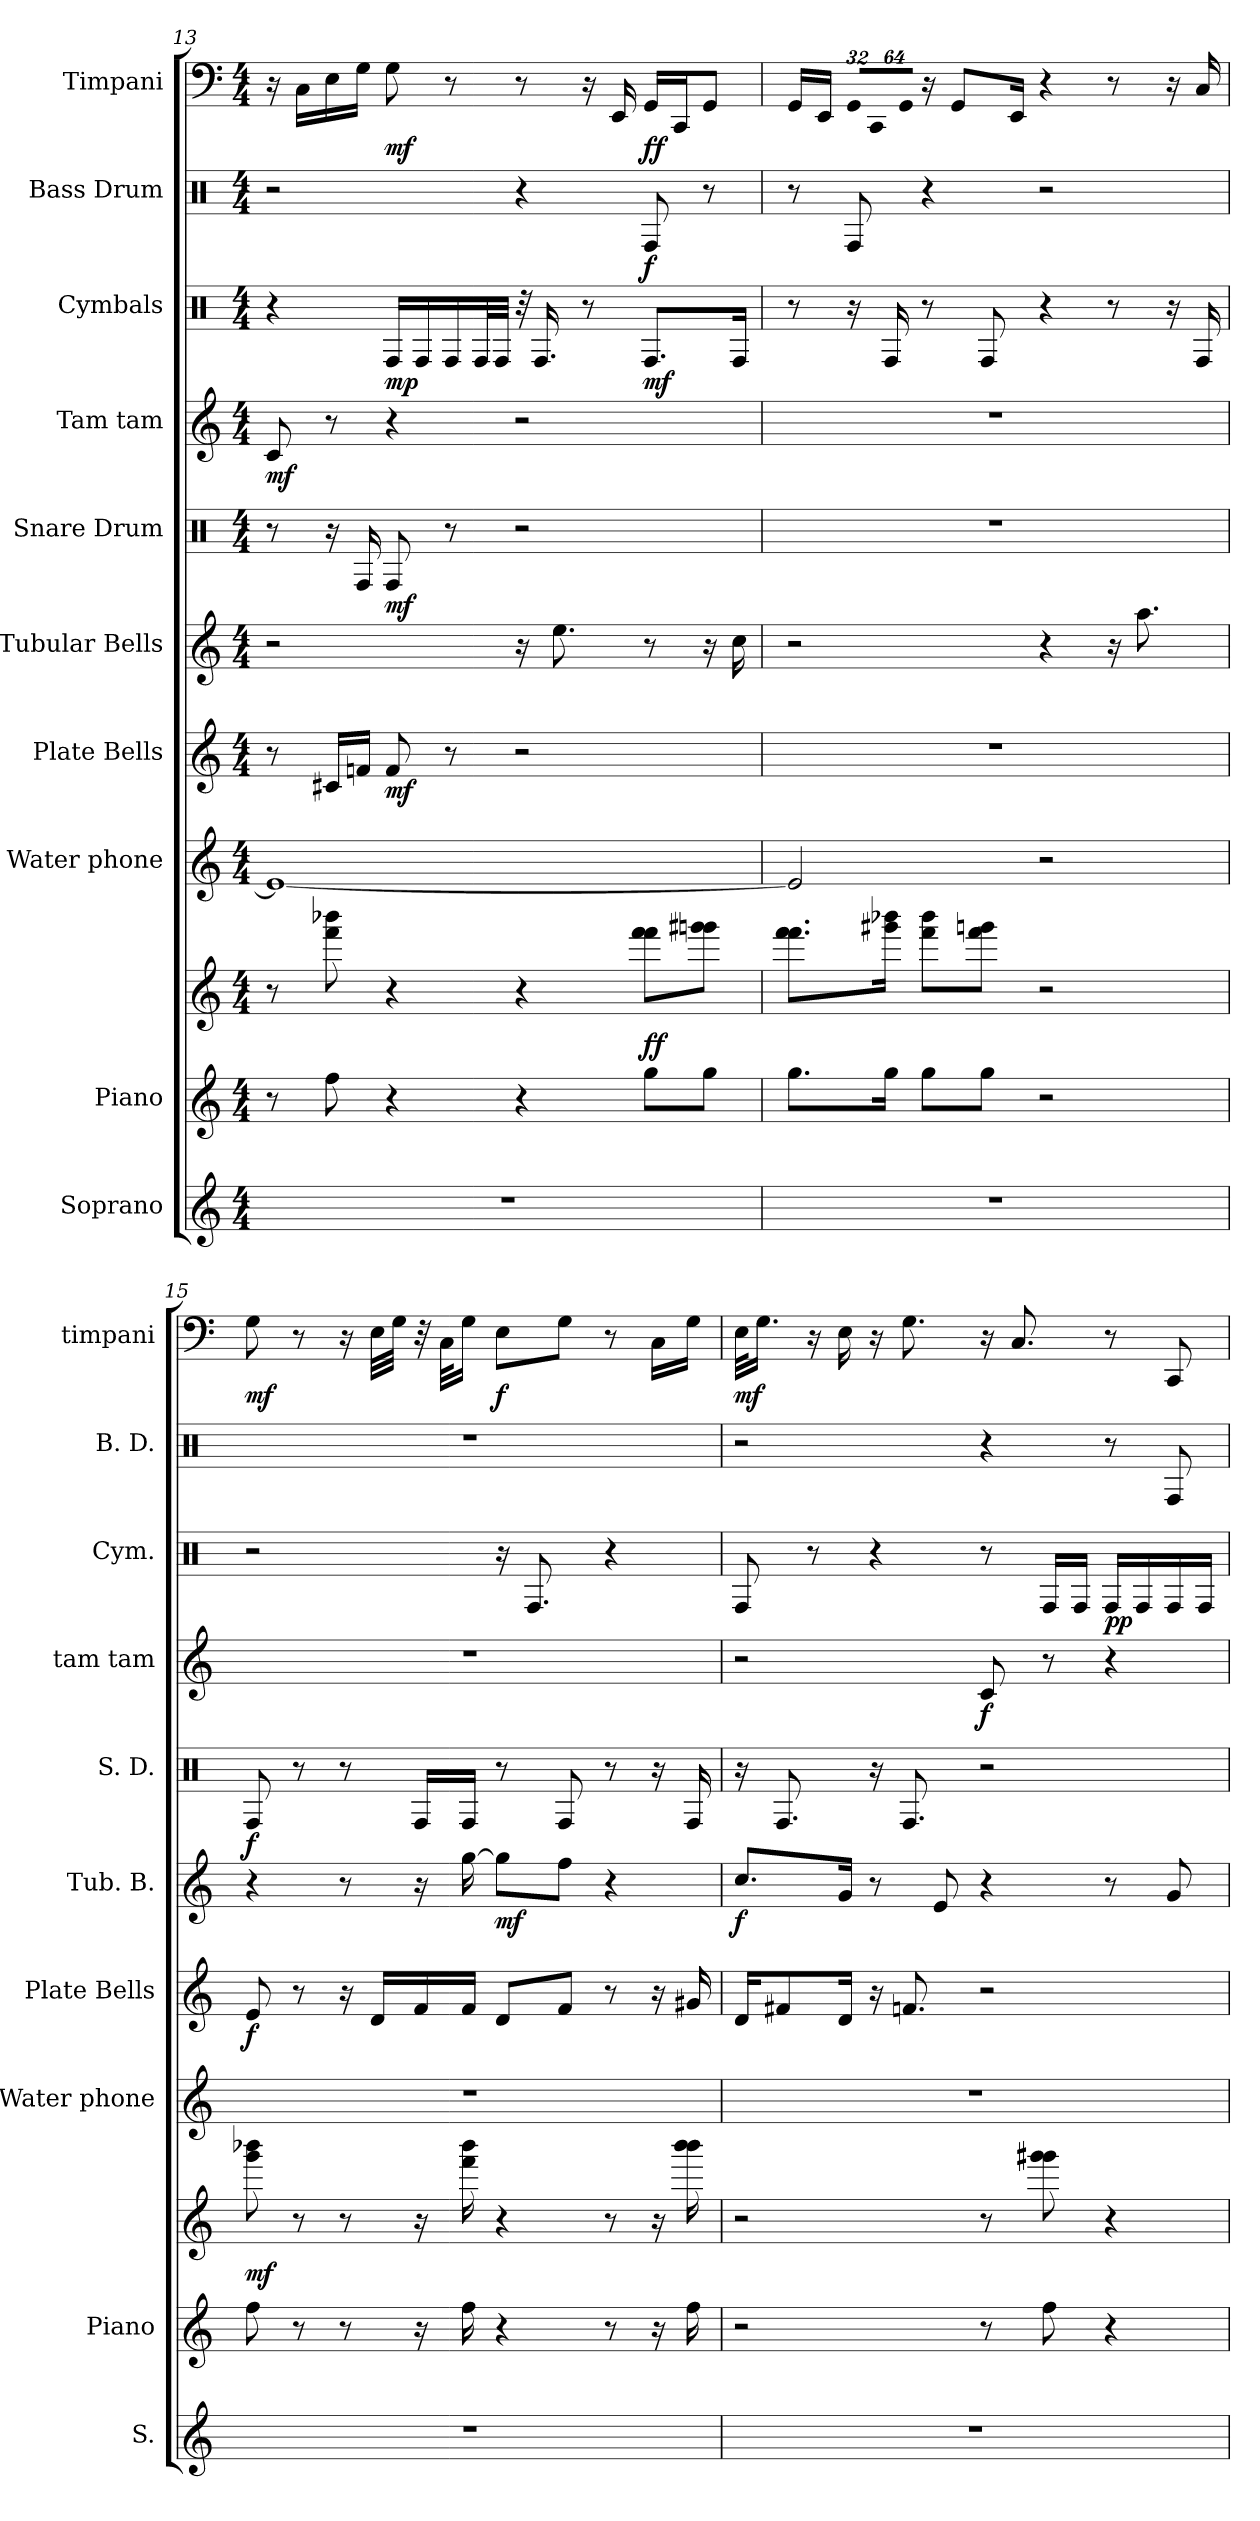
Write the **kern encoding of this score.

**kern	**kern	**kern	**dynam	**kern	**kern	**dynam	**kern	**dynam	**kern	**dynam	**kern	**dynam	**kern	**dynam	**kern	**dynam	**kern	**dynam
*part10	*part9	*part9	*part9	*part8	*part7	*part7	*part6	*part6	*part5	*part5	*part4	*part4	*part3	*part3	*part2	*part2	*part1	*part1
*staff11	*staff10	*staff9	*staff9/10	*staff8	*staff7	*staff7	*staff6	*staff6	*staff5	*staff5	*staff4	*staff4	*staff3	*staff3	*staff2	*staff2	*staff1	*staff1
*I"Soprano	*I"Piano	*	*	*I"Water phone	*I"Plate Bells	*	*I"Tubular Bells	*	*I"Snare Drum	*	*I"Tam tam	*	*I"Cymbals	*	*I"Bass Drum	*	*I"Timpani	*
*I'S.	*I'Piano	*	*	*I'Water phone	*I'Plate Bells	*	*I'Tub. B.	*	*I'S. D.	*	*I'tam tam	*	*I'Cym.	*	*I'B. D.	*	*I'timpani	*
!!LO:PB:g=z
*clefG2	*clefG2	*clefG2	*	*clefG2	*clefG2	*	*clefG2	*	*clefX	*	*clefG2	*	*clefX	*	*clefX	*	*clefF4	*
*k[]	*k[]	*k[]	*	*k[]	*k[]	*	*k[]	*	*k[]	*	*k[]	*	*k[]	*	*k[]	*	*k[]	*
*C:	*C:	*C:	*	*C:	*C:	*	*C:	*	*C:	*	*C:	*	*C:	*	*C:	*	*C:	*
*M4/4	*M4/4	*M4/4	*	*M4/4	*M4/4	*	*M4/4	*	*M4/4	*	*M4/4	*	*M4/4	*	*M4/4	*	*M4/4	*
=13	=13	=13	=13	=13	=13	=13	=13	=13	=13	=13	=13	=13	=13	=13	=13	=13	=13	=13
1r	8r	8r	.	1ei_	8r	.	2r	.	8r	.	8ci/	mf	4r	.	2r	.	16r	.
.	.	.	.	.	.	.	.	.	.	.	.	.	.	.	.	.	16Ci\LL	.
.	8ffi\	8fffi\ 8bbb-Xi	.	.	16c#Xi/LL	.	.	.	16r	.	8r	.	.	.	.	.	16Ei\	.
.	.	.	.	.	16fni/JJ	.	.	.	16RFi/	.	.	.	.	.	.	.	16Gi\JJ	.
.	4r	4r	.	.	8fi/	mf	.	.	8RFi/	mf	4r	.	16RFi/LL	mp	.	.	8Gi\	mf
.	.	.	.	.	.	.	.	.	.	.	.	.	16RFi/	.	.	.	.	.
.	.	.	.	.	8r	.	.	.	8r	.	.	.	16RFi/	.	.	.	8r	.
.	.	.	.	.	.	.	.	.	.	.	.	.	32RFi/L	.	.	.	.	.
.	.	.	.	.	.	.	.	.	.	.	.	.	32RFi/JJJ	.	.	.	.	.
.	4r	4r	.	.	2r	.	16r	.	2r	.	2r	.	32r	.	4r	.	8r	.
.	.	.	.	.	.	.	.	.	.	.	.	.	16.RFi/	.	.	.	.	.
.	.	.	.	.	.	.	8.eei\	.	.	.	.	.	.	.	.	.	.	.
.	.	.	.	.	.	.	.	.	.	.	.	.	8r	.	.	.	16r	.
.	.	.	.	.	.	.	.	.	.	.	.	.	.	.	.	.	16EEi/	.
.	8ggi\L	8fffi\ 8fffiL	ff	.	.	.	8r	.	.	.	.	.	8.RFi/L	mf	8RFi/	f	16GGi/LL	ff
.	.	.	.	.	.	.	.	.	.	.	.	.	.	.	.	.	16CCi/J	.
.	8ggi\J	8gggni\ 8ggg#XiJ	.	.	.	.	16r	.	.	.	.	.	.	.	8r	.	8GGi/J	.
.	.	.	.	.	.	.	16cci\	.	.	.	.	.	16RFi/Jk	.	.	.	.	.
=14	=14	=14	=14	=14	=14	=14	=14	=14	=14	=14	=14	=14	=14	=14	=14	=14	=14	=14
1r	8.ggi\L	8.fffi\ 8.fffiL	.	2ei/]	1r	.	2r	.	1r	.	1r	.	8r	.	8r	.	16GGi/LL	.
.	.	.	.	.	.	.	.	.	.	.	.	.	.	.	.	.	16EEi/JJ	.
*	*	*	*	*	*	*	*	*	*	*	*	*	*	*	*	*	*Xbrackettup	*
!	!	!	!	!	!	!	!	!	!	!	!	!	!	!	!	!	!LO:N:vis=16	!
.	.	.	.	.	.	.	.	.	.	.	.	.	16r	.	8RFi/	.	512%21GGi/LL	.
!	!	!	!	!	!	!	!	!	!	!	!	!	!	!	!	!	!LO:N:vis=16	!
.	.	.	.	.	.	.	.	.	.	.	.	.	.	.	.	.	1024%43CCi/	.
.	16ggi\Jk	16ggg#Xi\ 16bbb-XiJk	.	.	.	.	.	.	.	.	.	.	16RFi/	.	.	.	.	.
!	!	!	!	!	!	!	!	!	!	!	!	!	!	!	!	!	!LO:N:vis=16	!
.	.	.	.	.	.	.	.	.	.	.	.	.	.	.	.	.	1024%43GGi/JJ	.
.	8ggi\L	8fffi\ 8bbb-iL	.	.	.	.	.	.	.	.	.	.	8r	.	4r	.	16r	.
.	.	.	.	.	.	.	.	.	.	.	.	.	.	.	.	.	8GGi/L	.
.	8ggi\J	8fffi\ 8gggniJ	.	.	.	.	.	.	.	.	.	.	8RFi/	.	.	.	.	.
.	.	.	.	.	.	.	.	.	.	.	.	.	.	.	.	.	16EEi/Jk	.
.	2r	2r	.	2r	.	.	4r	.	.	.	.	.	4r	.	2r	.	4r	.
.	.	.	.	.	.	.	16r	.	.	.	.	.	8r	.	.	.	8r	.
.	.	.	.	.	.	.	8.aai\	.	.	.	.	.	.	.	.	.	.	.
.	.	.	.	.	.	.	.	.	.	.	.	.	16r	.	.	.	16r	.
.	.	.	.	.	.	.	.	.	.	.	.	.	16RFi/	.	.	.	16Ci/	.
!!LO:PB:g=z
=15	=15	=15	=15	=15	=15	=15	=15	=15	=15	=15	=15	=15	=15	=15	=15	=15	=15	=15
1r	8ffi\	8gggi\ 8bbb-Xi	mf	1r	8ei/	f	4r	.	8RFi/	f	1r	.	2r	.	1r	.	8Gi\	mf
.	8r	8r	.	.	8r	.	.	.	8r	.	.	.	.	.	.	.	8r	.
.	8r	8r	.	.	16r	.	8r	.	8r	.	.	.	.	.	.	.	16r	.
.	.	.	.	.	16di/LL	.	.	.	.	.	.	.	.	.	.	.	32Ei\LLL	.
.	.	.	.	.	.	.	.	.	.	.	.	.	.	.	.	.	32Gi\JJJ	.
.	16r	16r	.	.	16fi/	.	16r	.	16RFi/LL	.	.	.	.	.	.	.	32r	.
.	.	.	.	.	.	.	.	.	.	.	.	.	.	.	.	.	32Ci\KLL	.
.	16ffi\	16fffi\ 16bbb-i	.	.	16fi/JJ	.	[16ggi\	.	16RFi/JJ	.	.	.	.	.	.	.	16Gi\JJ	.
.	4r	4r	.	.	8di/L	.	8ggi\L]	mf	8r	.	.	.	16r	.	.	.	8Ei\L	f
.	.	.	.	.	.	.	.	.	.	.	.	.	8.RFi/	.	.	.	.	.
.	.	.	.	.	8fi/J	.	8ffi\J	.	8RFi/	.	.	.	.	.	.	.	8Gi\J	.
.	8r	8r	.	.	8r	.	4r	.	8r	.	.	.	4r	.	.	.	8r	.
.	16r	16r	.	.	16r	.	.	.	16r	.	.	.	.	.	.	.	16Ci\LL	.
.	16ffi\	16bbb-i\ 16bbb-i	.	.	16g#Xi/	.	.	.	16RFi/	.	.	.	.	.	.	.	16Gi\JJ	.
=16	=16	=16	=16	=16	=16	=16	=16	=16	=16	=16	=16	=16	=16	=16	=16	=16	=16	=16
1r	2r	2r	.	1r	16di/KL	.	8.cci/L	f	16r	.	2r	.	8RFi/	.	2r	.	32Ei\KLL	mf
.	.	.	.	.	.	.	.	.	.	.	.	.	.	.	.	.	16.Gi\JJ	.
.	.	.	.	.	8f#Xi/	.	.	.	8.RFi/	.	.	.	.	.	.	.	.	.
.	.	.	.	.	.	.	.	.	.	.	.	.	8r	.	.	.	16r	.
.	.	.	.	.	16di/Jk	.	16gi/Jk	.	.	.	.	.	.	.	.	.	16Ei\	.
.	.	.	.	.	16r	.	8r	.	16r	.	.	.	4r	.	.	.	16r	.
.	.	.	.	.	8.fni/	.	.	.	8.RFi/	.	.	.	.	.	.	.	8.Gi\	.
.	.	.	.	.	.	.	8ei/	.	.	.	.	.	.	.	.	.	.	.
.	8r	8r	.	.	2r	.	4r	.	2r	.	8ci/	f	8r	.	4r	.	16r	.
.	.	.	.	.	.	.	.	.	.	.	.	.	.	.	.	.	8.Ci/	.
.	8ffi\	8ggg#Xi\ 8ggg#i	.	.	.	.	.	.	.	.	8r	.	16RFi/LL	.	.	.	.	.
.	.	.	.	.	.	.	.	.	.	.	.	.	16RFi/JJ	.	.	.	.	.
.	4r	4r	.	.	.	.	8r	.	.	.	4r	.	16RFi/LL	pp	8r	.	8r	.
.	.	.	.	.	.	.	.	.	.	.	.	.	16RFi/	.	.	.	.	.
.	.	.	.	.	.	.	8gi/	.	.	.	.	.	16RFi/	.	8RFi/	.	8CCi/	.
.	.	.	.	.	.	.	.	.	.	.	.	.	16RFi/JJ	.	.	.	.	.
=	=	=	=	=	=	=	=	=	=	=	=	=	=	=	=	=	=	=
*-	*-	*-	*-	*-	*-	*-	*-	*-	*-	*-	*-	*-	*-	*-	*-	*-	*-	*-
